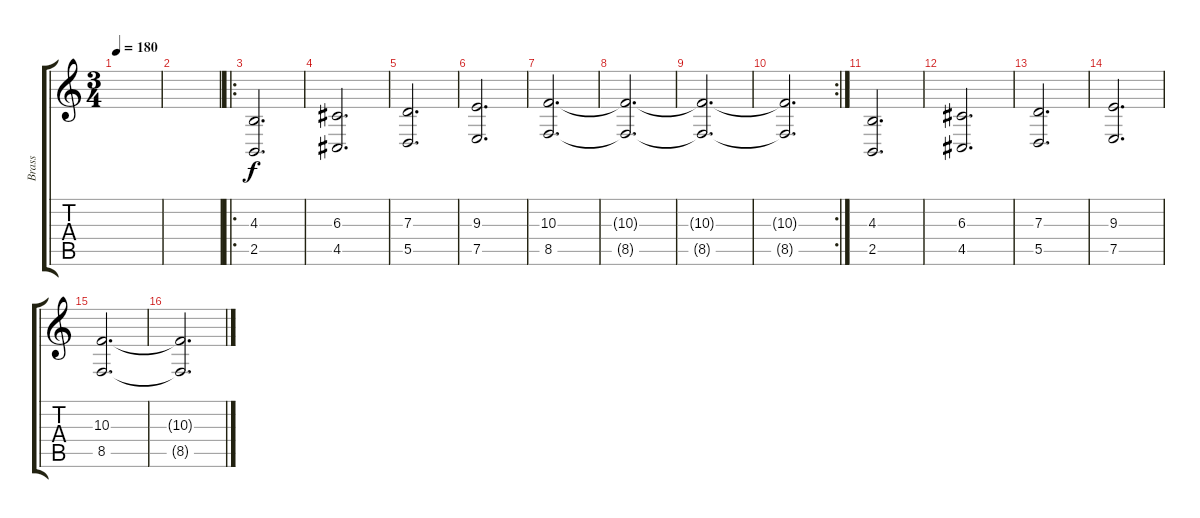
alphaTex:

\track ("Brass" "Brass") {instrument tuba}
\staff {score tabs}
\tuning (E4 B3 G3 D3 A2 E2) {hide}
\ts (3 4)
\tempo 180
\clef g2
\ks c
|
|
\ro
(4.3 2.5).2{d} |
(6.3 4.5).2{d} |
(7.3 5.5).2{d} |
(9.3 7.5).2{d} |
(10.3 8.5).2{d} |
(10.3{t} 8.5{t}).2{d} |
(10.3{t} 8.5{t}).2{d} |
\rc 2
(10.3{t} 8.5{t}).2{d} |
(4.3 2.5).2{d} |
(6.3 4.5).2{d} |
(7.3 5.5).2{d} |
(9.3 7.5).2{d} |
(10.3 8.5).2{d} |
(10.3{t} 8.5{t}).2{d}
